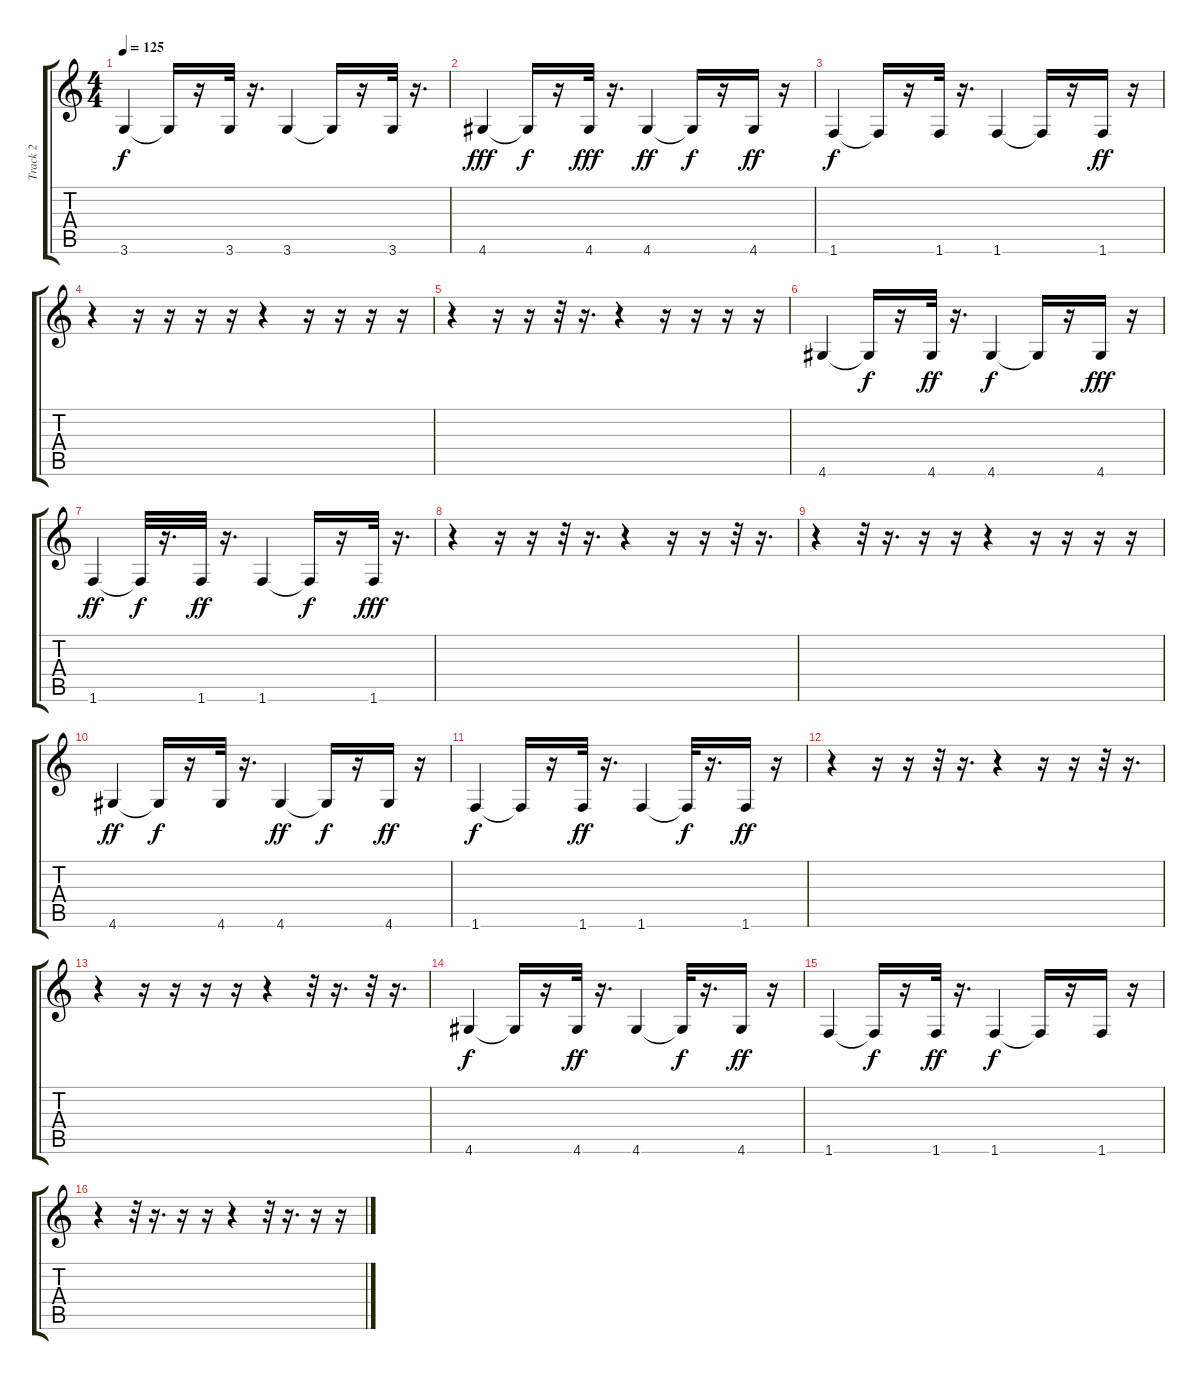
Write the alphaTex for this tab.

\track ("Track 2" "Track 2") {instrument acousticbass}
\staff {score tabs}
\tuning (E4 B3 G3 D3 A2 E2) {hide}
\ts (4 4)
\tempo 125
\clef g2
\ks c
3.6.4{dy f} 3.6{t}.16 r.16 3.6.32 r.16{d} 3.6.4 3.6{t}.16 r.16 3.6.32 r.16{d} |
4.6.4{dy fff} 4.6{t}.16{dy f} r.16 4.6.32{dy fff} r.16{d} 4.6.4{dy ff} 4.6{t}.16{dy f} r.16 4.6.16{dy ff} r.16 |
1.6.4{dy f} 1.6{t}.16 r.16 1.6.32 r.16{d} 1.6.4 1.6{t}.16 r.16 1.6.16{dy ff} r.16 |
r.4 r.16 r.16 r.16 r.16 r.4 r.16 r.16 r.16 r.16 |
r.4 r.16 r.16 r.32 r.16{d} r.4 r.16 r.16 r.16 r.16 |
4.6.4 4.6{t}.16{dy f} r.16 4.6.32{dy ff} r.16{d} 4.6.4{dy f} 4.6{t}.16 r.16 4.6.16{dy fff} r.16 |
1.6.4{dy ff} 1.6{t}.32{dy f} r.16{d} 1.6.32{dy ff} r.16{d} 1.6.4 1.6{t}.16{dy f} r.16 1.6.32{dy fff} r.16{d} |
r.4 r.16 r.16 r.32 r.16{d} r.4 r.16 r.16 r.32 r.16{d} |
r.4 r.32 r.16{d} r.16 r.16 r.4 r.16 r.16 r.16 r.16 |
4.6.4{dy ff} 4.6{t}.16{dy f} r.16 4.6.32 r.16{d} 4.6.4{dy ff} 4.6{t}.16{dy f} r.16 4.6.16{dy ff} r.16 |
1.6.4{dy f} 1.6{t}.16 r.16 1.6.32{dy ff} r.16{d} 1.6.4 1.6{t}.32{dy f} r.16{d} 1.6.16{dy ff} r.16 |
r.4 r.16 r.16 r.32 r.16{d} r.4 r.16 r.16 r.32 r.16{d} |
r.4 r.16 r.16 r.16 r.16 r.4 r.32 r.16{d} r.32 r.16{d} |
4.6.4{dy f} 4.6{t}.16 r.16 4.6.32{dy ff} r.16{d} 4.6.4 4.6{t}.32{dy f} r.16{d} 4.6.16{dy ff} r.16 |
1.6.4 1.6{t}.16{dy f} r.16 1.6.32{dy ff} r.16{d} 1.6.4{dy f} 1.6{t}.16 r.16 1.6.16 r.16 |
r.4 r.32 r.16{d} r.16 r.16 r.4 r.32 r.16{d} r.16 r.16
